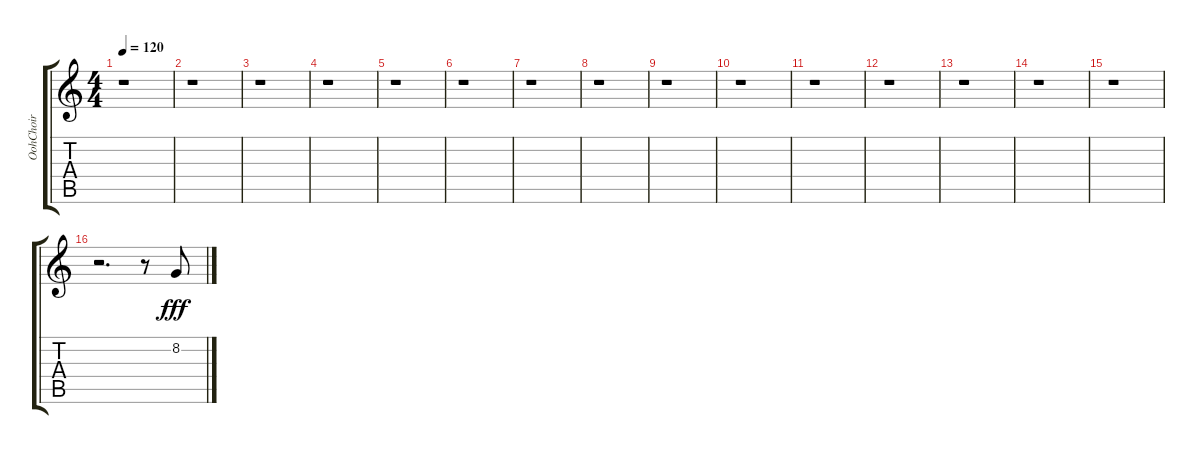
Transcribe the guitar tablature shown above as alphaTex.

\track ("OohChoir" "OohChoir") {instrument pad4choir}
\staff {score tabs}
\tuning (E4 B3 G3 D3 A2 E2) {hide}
\ts (4 4)
\tempo 120
\clef g2
\ks c
r.1{dy fff} |
r.1 |
r.1 |
r.1 |
r.1 |
r.1 |
r.1 |
r.1 |
r.1 |
r.1 |
r.1 |
r.1 |
r.1 |
r.1 |
r.1 |
r.2{d} r.8 8.2.8
